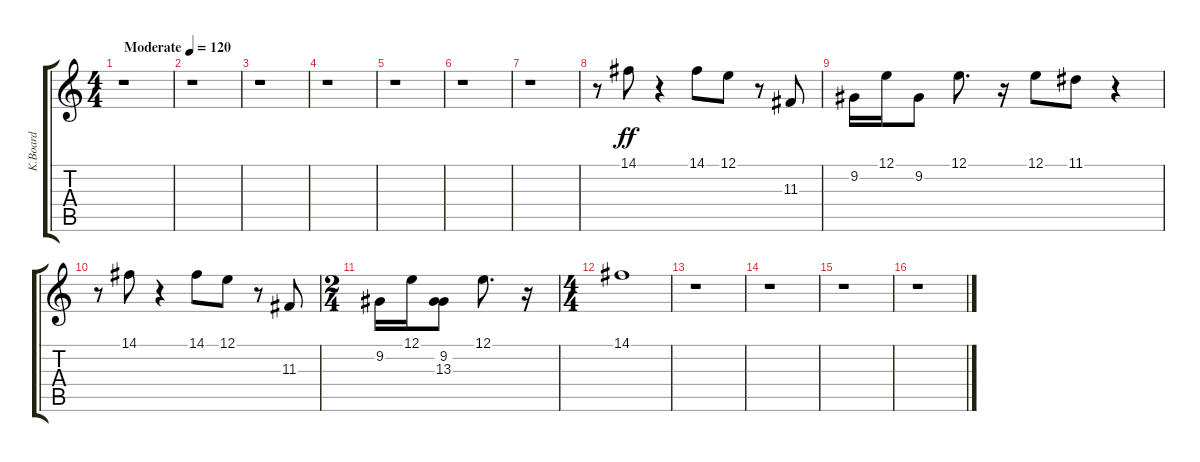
\track ("K.Board    (GS) " "K.Board   ") {instrument acousticgrandpiano}
\staff {score tabs}
\tuning (E4 B3 G3 D3 A2 E2) {hide}
\ts (4 4)
\tempo (120 "Moderate")
\clef g2
\ks c
r.1{dy ff instrument acousticgrandpiano} |
r.1 |
r.1 |
r.1 |
r.1 |
r.1 |
r.1 |
r.8 14.1.8{volume 16 instrument pad3polysynth} r.4 14.1.8 12.1.8 r.8 11.3.8 |
9.2.16 12.1.16 9.2.8 12.1.8{d} r.16 12.1.8 11.1.8 r.4 |
r.8 14.1.8 r.4 14.1.8 12.1.8 r.8 11.3.8 |
\ts (2 4)
9.2.16 12.1.16 (9.2 13.3).8 12.1.8{d} r.16 |
\ts (4 4)
14.1.1 |
r.1 |
r.1 |
r.1 |
r.1
